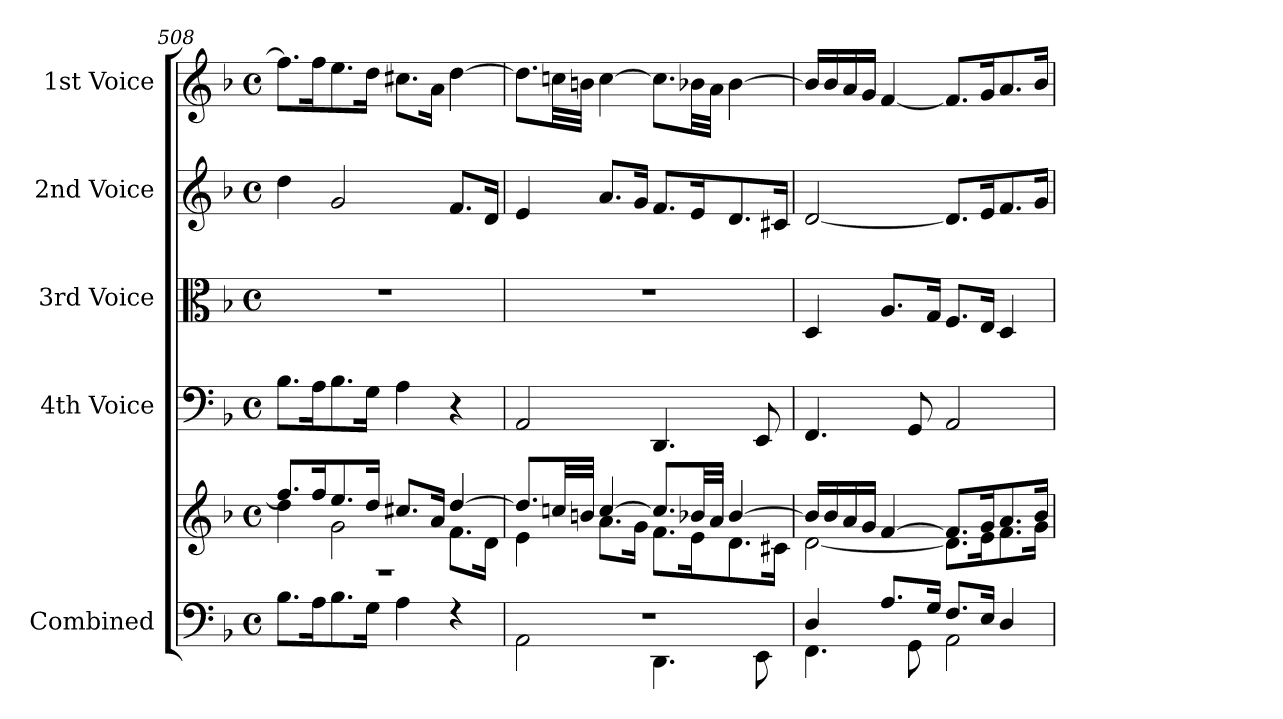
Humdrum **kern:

**kern	**kern	**kern	**kern	**kern	**kern
*part5	*part5	*part4	*part3	*part2	*part1
*staff6	*staff5	*staff4	*staff3	*staff2	*staff1
*I"Combined	*	*I"4th Voice	*I"3rd Voice	*I"2nd Voice	*I"1st Voice
!!LO:PB:g=z
*clefF4	*clefG2	*clefF4	*clefC3	*clefG2	*clefG2
*k[b-]	*k[b-]	*k[b-]	*k[b-]	*k[b-]	*k[b-]
*M4/4	*M4/4	*M4/4	*M4/4	*M4/4	*M4/4
*met(c)	*met(c)	*met(c)	*met(c)	*met(c)	*met(c)
=508	=508	=508	=508	=508	=508
*^	*^	*	*	*	*
1r	8.B-\L	8.ff/L]	4dd\	8.B-\L	1r	4dd\	8.ff\L]
.	16A\K	16ff/K	.	16A\K	.	.	16ff\K
.	8.B-\	8.ee/	2g\	8.B-\	.	2g/	8.ee\
.	16G\Jk	16dd/Jk	.	16G\Jk	.	.	16dd\Jk
.	4A\	8.cc#X/L	.	4A\	.	.	8.cc#X\L
.	.	16a/Jk	.	.	.	.	16a\Jk
.	4rF	[4dd/	8.f\L	4r	.	8.f/L	[4dd\
.	.	.	16d\Jk	.	.	16d/Jk	.
=509	=509	=509	=509	=509	=509	=509	=509
1r	2AA\	8.dd/L]	4e\	2AA/	1r	4e/	8.dd\L]
.	.	32ccn/LL	.	.	.	.	32ccn\LL
.	.	32bn/JJJ	.	.	.	.	32bn\JJJ
.	.	[4cc/	8.a\L	.	.	8.a/L	[4cc\
.	.	.	16g\Jk	.	.	16g/Jk	.
.	4.DD\	8.cc/L]	8.f\L	4.DD/	.	8.f/L	8.cc\L]
.	.	32b-X/LL	16e\K	.	.	16e/K	32b-X\LL
.	.	32a/JJJ	.	.	.	.	32a\JJJ
.	.	[4b-/	8.d\	.	.	8.d/	[4b-\
.	8EE\	.	.	8EE/	.	.	.
.	.	.	16c#X\Jk	.	.	16c#X/Jk	.
=510	=510	=510	=510	=510	=510	=510	=510
4D/	4.FF\	16b-/LL]	[2d\	4.FF/	4D/	[2d/	16b-/LL]
.	.	16b-/	.	.	.	.	16b-/
.	.	16a/	.	.	.	.	16a/
.	.	16g/JJ	.	.	.	.	16g/JJ
8.A/L	.	[4f/	.	.	8.A/L	.	[4f/
.	8GG\	.	.	8GG/	.	.	.
16G/Jk	.	.	.	.	16G/Jk	.	.
8.F/L	2AA\	8.f/L]	8.d\L]	2AA/	8.F/L	8.d/L]	8.f/L]
16E/Jk	.	16g/K	16e\K	.	16E/Jk	16e/K	16g/K
4D/	.	8.a/	8.f\	.	4D/	8.f/	8.a/
.	.	16b-/Jk	16g\Jk	.	.	16g/Jk	16b-/Jk
*v	*v	*	*	*	*	*	*
*	*v	*v	*	*	*	*
=	=	=	=	=	=
*-	*-	*-	*-	*-	*-
